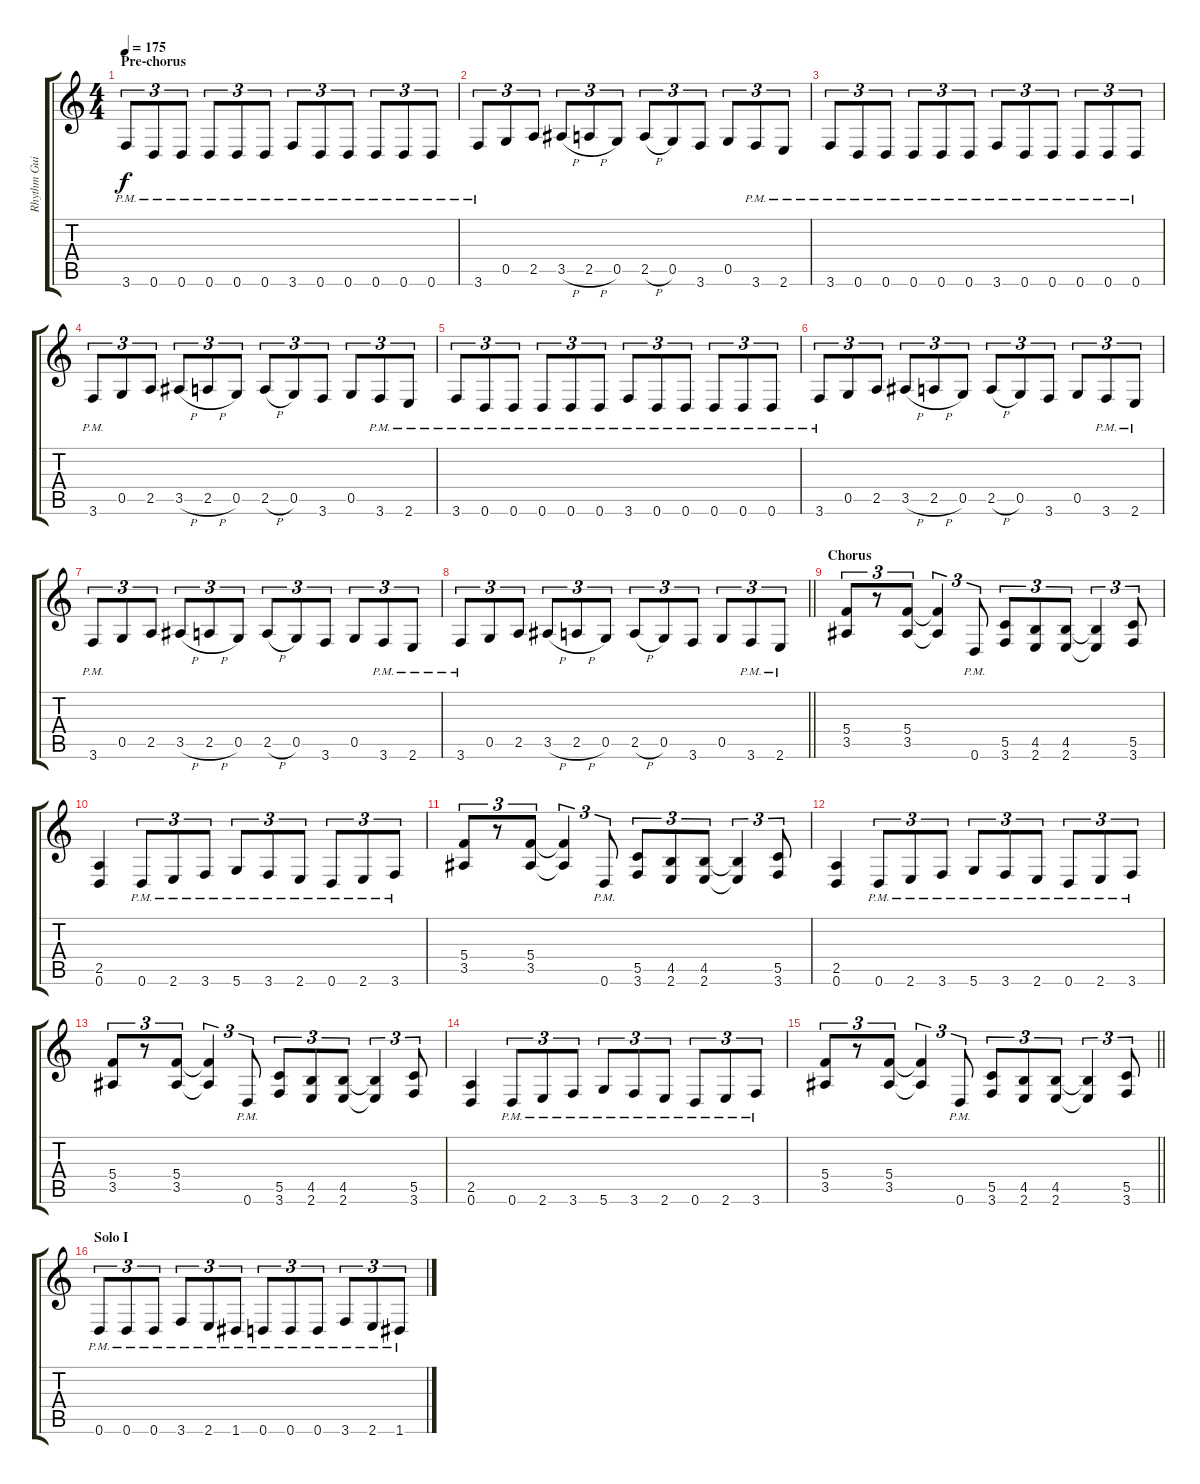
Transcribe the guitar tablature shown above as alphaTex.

\track ("Rhythm Guitar II" "Rhythm Gui") {instrument distortionguitar}
\staff {score tabs}
\tuning (D4 A3 F3 C3 G2 D2) {hide}
\ts (4 4)
\section ("" "Pre-chorus")
\tempo 175
\clef g2
\ks c
3.6{pm}.8{tu (3 2) dy f} 0.6{pm}.8{tu (3 2)} 0.6{pm}.8{tu (3 2)} 0.6{pm}.8{tu (3 2)} 0.6{pm}.8{tu (3 2)} 0.6{pm}.8{tu (3 2)} 3.6{pm}.8{tu (3 2)} 0.6{pm}.8{tu (3 2)} 0.6{pm}.8{tu (3 2)} 0.6{pm}.8{tu (3 2)} 0.6{pm}.8{tu (3 2)} 0.6{pm}.8{tu (3 2)} |
3.6{pm}.8{tu (3 2)} 0.5.8{tu (3 2)} 2.5.8{tu (3 2)} 3.5{h}.8{tu (3 2)} 2.5{h}.8{tu (3 2)} 0.5.8{tu (3 2)} 2.5{h}.8{tu (3 2)} 0.5.8{tu (3 2)} 3.6.8{tu (3 2)} 0.5.8{tu (3 2)} 3.6{pm}.8{tu (3 2)} 2.6{pm}.8{tu (3 2)} |
3.6{pm}.8{tu (3 2)} 0.6{pm}.8{tu (3 2)} 0.6{pm}.8{tu (3 2)} 0.6{pm}.8{tu (3 2)} 0.6{pm}.8{tu (3 2)} 0.6{pm}.8{tu (3 2)} 3.6{pm}.8{tu (3 2)} 0.6{pm}.8{tu (3 2)} 0.6{pm}.8{tu (3 2)} 0.6{pm}.8{tu (3 2)} 0.6{pm}.8{tu (3 2)} 0.6{pm}.8{tu (3 2)} |
3.6{pm}.8{tu (3 2)} 0.5.8{tu (3 2)} 2.5.8{tu (3 2)} 3.5{h}.8{tu (3 2)} 2.5{h}.8{tu (3 2)} 0.5.8{tu (3 2)} 2.5{h}.8{tu (3 2)} 0.5.8{tu (3 2)} 3.6.8{tu (3 2)} 0.5.8{tu (3 2)} 3.6{pm}.8{tu (3 2)} 2.6{pm}.8{tu (3 2)} |
3.6{pm}.8{tu (3 2)} 0.6{pm}.8{tu (3 2)} 0.6{pm}.8{tu (3 2)} 0.6{pm}.8{tu (3 2)} 0.6{pm}.8{tu (3 2)} 0.6{pm}.8{tu (3 2)} 3.6{pm}.8{tu (3 2)} 0.6{pm}.8{tu (3 2)} 0.6{pm}.8{tu (3 2)} 0.6{pm}.8{tu (3 2)} 0.6{pm}.8{tu (3 2)} 0.6{pm}.8{tu (3 2)} |
3.6{pm}.8{tu (3 2)} 0.5.8{tu (3 2)} 2.5.8{tu (3 2)} 3.5{h}.8{tu (3 2)} 2.5{h}.8{tu (3 2)} 0.5.8{tu (3 2)} 2.5{h}.8{tu (3 2)} 0.5.8{tu (3 2)} 3.6.8{tu (3 2)} 0.5.8{tu (3 2)} 3.6{pm}.8{tu (3 2)} 2.6{pm}.8{tu (3 2)} |
3.6{pm}.8{tu (3 2)} 0.5.8{tu (3 2)} 2.5.8{tu (3 2)} 3.5{h}.8{tu (3 2)} 2.5{h}.8{tu (3 2)} 0.5.8{tu (3 2)} 2.5{h}.8{tu (3 2)} 0.5.8{tu (3 2)} 3.6.8{tu (3 2)} 0.5.8{tu (3 2)} 3.6{pm}.8{tu (3 2)} 2.6{pm}.8{tu (3 2)} |
\barLineRight lightlight
3.6{pm}.8{tu (3 2)} 0.5.8{tu (3 2)} 2.5.8{tu (3 2)} 3.5{h}.8{tu (3 2)} 2.5{h}.8{tu (3 2)} 0.5.8{tu (3 2)} 2.5{h}.8{tu (3 2)} 0.5.8{tu (3 2)} 3.6.8{tu (3 2)} 0.5.8{tu (3 2)} 3.6{pm}.8{tu (3 2)} 2.6{pm}.8{tu (3 2)} |
\section ("" "Chorus")
(5.4 3.5).8{tu (3 2)} r.8{tu (3 2)} (5.4 3.5).8{tu (3 2)} (5.4{t} 3.5{t}).4{tu (3 2)} 0.6{pm}.8{tu (3 2)} (5.5 3.6).8{tu (3 2)} (4.5 2.6).8{tu (3 2)} (4.5 2.6).8{tu (3 2)} (4.5{t} 2.6{t}).4{tu (3 2)} (5.5 3.6).8{tu (3 2)} |
(2.5 0.6).4 0.6{pm}.8{tu (3 2)} 2.6{pm}.8{tu (3 2)} 3.6{pm}.8{tu (3 2)} 5.6{pm}.8{tu (3 2)} 3.6{pm}.8{tu (3 2)} 2.6{pm}.8{tu (3 2)} 0.6{pm}.8{tu (3 2)} 2.6{pm}.8{tu (3 2)} 3.6{pm}.8{tu (3 2)} |
(5.4 3.5).8{tu (3 2)} r.8{tu (3 2)} (5.4 3.5).8{tu (3 2)} (5.4{t} 3.5{t}).4{tu (3 2)} 0.6{pm}.8{tu (3 2)} (5.5 3.6).8{tu (3 2)} (4.5 2.6).8{tu (3 2)} (4.5 2.6).8{tu (3 2)} (4.5{t} 2.6{t}).4{tu (3 2)} (5.5 3.6).8{tu (3 2)} |
(2.5 0.6).4 0.6{pm}.8{tu (3 2)} 2.6{pm}.8{tu (3 2)} 3.6{pm}.8{tu (3 2)} 5.6{pm}.8{tu (3 2)} 3.6{pm}.8{tu (3 2)} 2.6{pm}.8{tu (3 2)} 0.6{pm}.8{tu (3 2)} 2.6{pm}.8{tu (3 2)} 3.6{pm}.8{tu (3 2)} |
(5.4 3.5).8{tu (3 2)} r.8{tu (3 2)} (5.4 3.5).8{tu (3 2)} (5.4{t} 3.5{t}).4{tu (3 2)} 0.6{pm}.8{tu (3 2)} (5.5 3.6).8{tu (3 2)} (4.5 2.6).8{tu (3 2)} (4.5 2.6).8{tu (3 2)} (4.5{t} 2.6{t}).4{tu (3 2)} (5.5 3.6).8{tu (3 2)} |
(2.5 0.6).4 0.6{pm}.8{tu (3 2)} 2.6{pm}.8{tu (3 2)} 3.6{pm}.8{tu (3 2)} 5.6{pm}.8{tu (3 2)} 3.6{pm}.8{tu (3 2)} 2.6{pm}.8{tu (3 2)} 0.6{pm}.8{tu (3 2)} 2.6{pm}.8{tu (3 2)} 3.6{pm}.8{tu (3 2)} |
\barLineRight lightlight
(5.4 3.5).8{tu (3 2)} r.8{tu (3 2)} (5.4 3.5).8{tu (3 2)} (5.4{t} 3.5{t}).4{tu (3 2)} 0.6{pm}.8{tu (3 2)} (5.5 3.6).8{tu (3 2)} (4.5 2.6).8{tu (3 2)} (4.5 2.6).8{tu (3 2)} (4.5{t} 2.6{t}).4{tu (3 2)} (5.5 3.6).8{tu (3 2)} |
\section ("" "Solo I")
0.6{pm}.8{tu (3 2)} 0.6{pm}.8{tu (3 2)} 0.6{pm}.8{tu (3 2)} 3.6{pm}.8{tu (3 2)} 2.6{pm}.8{tu (3 2)} 1.6{pm}.8{tu (3 2)} 0.6{pm}.8{tu (3 2)} 0.6{pm}.8{tu (3 2)} 0.6{pm}.8{tu (3 2)} 3.6{pm}.8{tu (3 2)} 2.6{pm}.8{tu (3 2)} 1.6{pm}.8{tu (3 2)}
